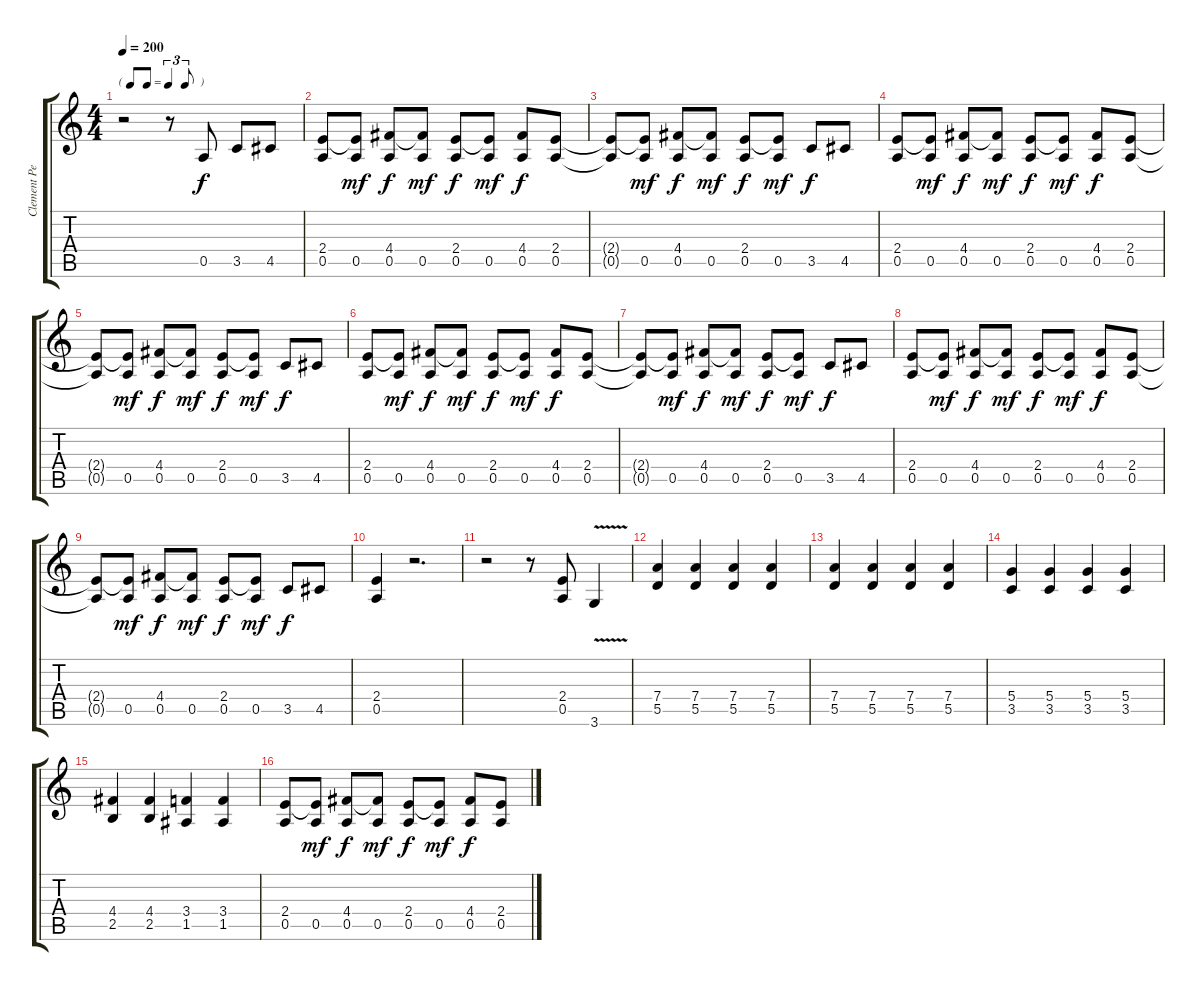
\track ("Clement Peerens" "Clement Pe") {instrument distortionguitar}
\staff {score tabs}
\tuning (E4 B3 G3 D3 A2 E2) {hide}
\ts (4 4)
\tf triplet8th
\tempo 200
\clef g2
\ks c
r.2{dy f instrument distortionguitar} r.8 0.5.8 3.5.8 4.5.8 |
(2.4 0.5).8 (2.4{t} 0.5).8{dy mf} (4.4 0.5).8{dy f} (4.4{t} 0.5).8{dy mf} (2.4 0.5).8{dy f} (2.4{t} 0.5).8{dy mf} (4.4 0.5).8{dy f} (2.4 0.5).8 |
(2.4{t} 0.5{t}).8 (2.4{t} 0.5).8{dy mf} (4.4 0.5).8{dy f} (4.4{t} 0.5).8{dy mf} (2.4 0.5).8{dy f} (2.4{t} 0.5).8{dy mf} 3.5.8{dy f} 4.5.8 |
(2.4 0.5).8 (2.4{t} 0.5).8{dy mf} (4.4 0.5).8{dy f} (4.4{t} 0.5).8{dy mf} (2.4 0.5).8{dy f} (2.4{t} 0.5).8{dy mf} (4.4 0.5).8{dy f} (2.4 0.5).8 |
(2.4{t} 0.5{t}).8 (2.4{t} 0.5).8{dy mf} (4.4 0.5).8{dy f} (4.4{t} 0.5).8{dy mf} (2.4 0.5).8{dy f} (2.4{t} 0.5).8{dy mf} 3.5.8{dy f} 4.5.8 |
(2.4 0.5).8 (2.4{t} 0.5).8{dy mf} (4.4 0.5).8{dy f} (4.4{t} 0.5).8{dy mf} (2.4 0.5).8{dy f} (2.4{t} 0.5).8{dy mf} (4.4 0.5).8{dy f} (2.4 0.5).8 |
(2.4{t} 0.5{t}).8 (2.4{t} 0.5).8{dy mf} (4.4 0.5).8{dy f} (4.4{t} 0.5).8{dy mf} (2.4 0.5).8{dy f} (2.4{t} 0.5).8{dy mf} 3.5.8{dy f} 4.5.8 |
(2.4 0.5).8 (2.4{t} 0.5).8{dy mf} (4.4 0.5).8{dy f} (4.4{t} 0.5).8{dy mf} (2.4 0.5).8{dy f} (2.4{t} 0.5).8{dy mf} (4.4 0.5).8{dy f} (2.4 0.5).8 |
(2.4{t} 0.5{t}).8 (2.4{t} 0.5).8{dy mf} (4.4 0.5).8{dy f} (4.4{t} 0.5).8{dy mf} (2.4 0.5).8{dy f} (2.4{t} 0.5).8{dy mf} 3.5.8{dy f} 4.5.8 |
(2.4 0.5).4 r.2{d} |
r.2 r.8 (2.4 0.5).8 3.6{v}.4 |
(7.4 5.5).4 (7.4 5.5).4 (7.4 5.5).4 (7.4 5.5).4 |
(7.4 5.5).4 (7.4 5.5).4 (7.4 5.5).4 (7.4 5.5).4 |
(5.4 3.5).4 (5.4 3.5).4 (5.4 3.5).4 (5.4 3.5).4 |
(4.4 2.5).4 (4.4 2.5).4 (3.4 1.5).4 (3.4 1.5).4 |
(2.4 0.5).8 (2.4{t} 0.5).8{dy mf} (4.4 0.5).8{dy f} (4.4{t} 0.5).8{dy mf} (2.4 0.5).8{dy f} (2.4{t} 0.5).8{dy mf} (4.4 0.5).8{dy f} (2.4 0.5).8
